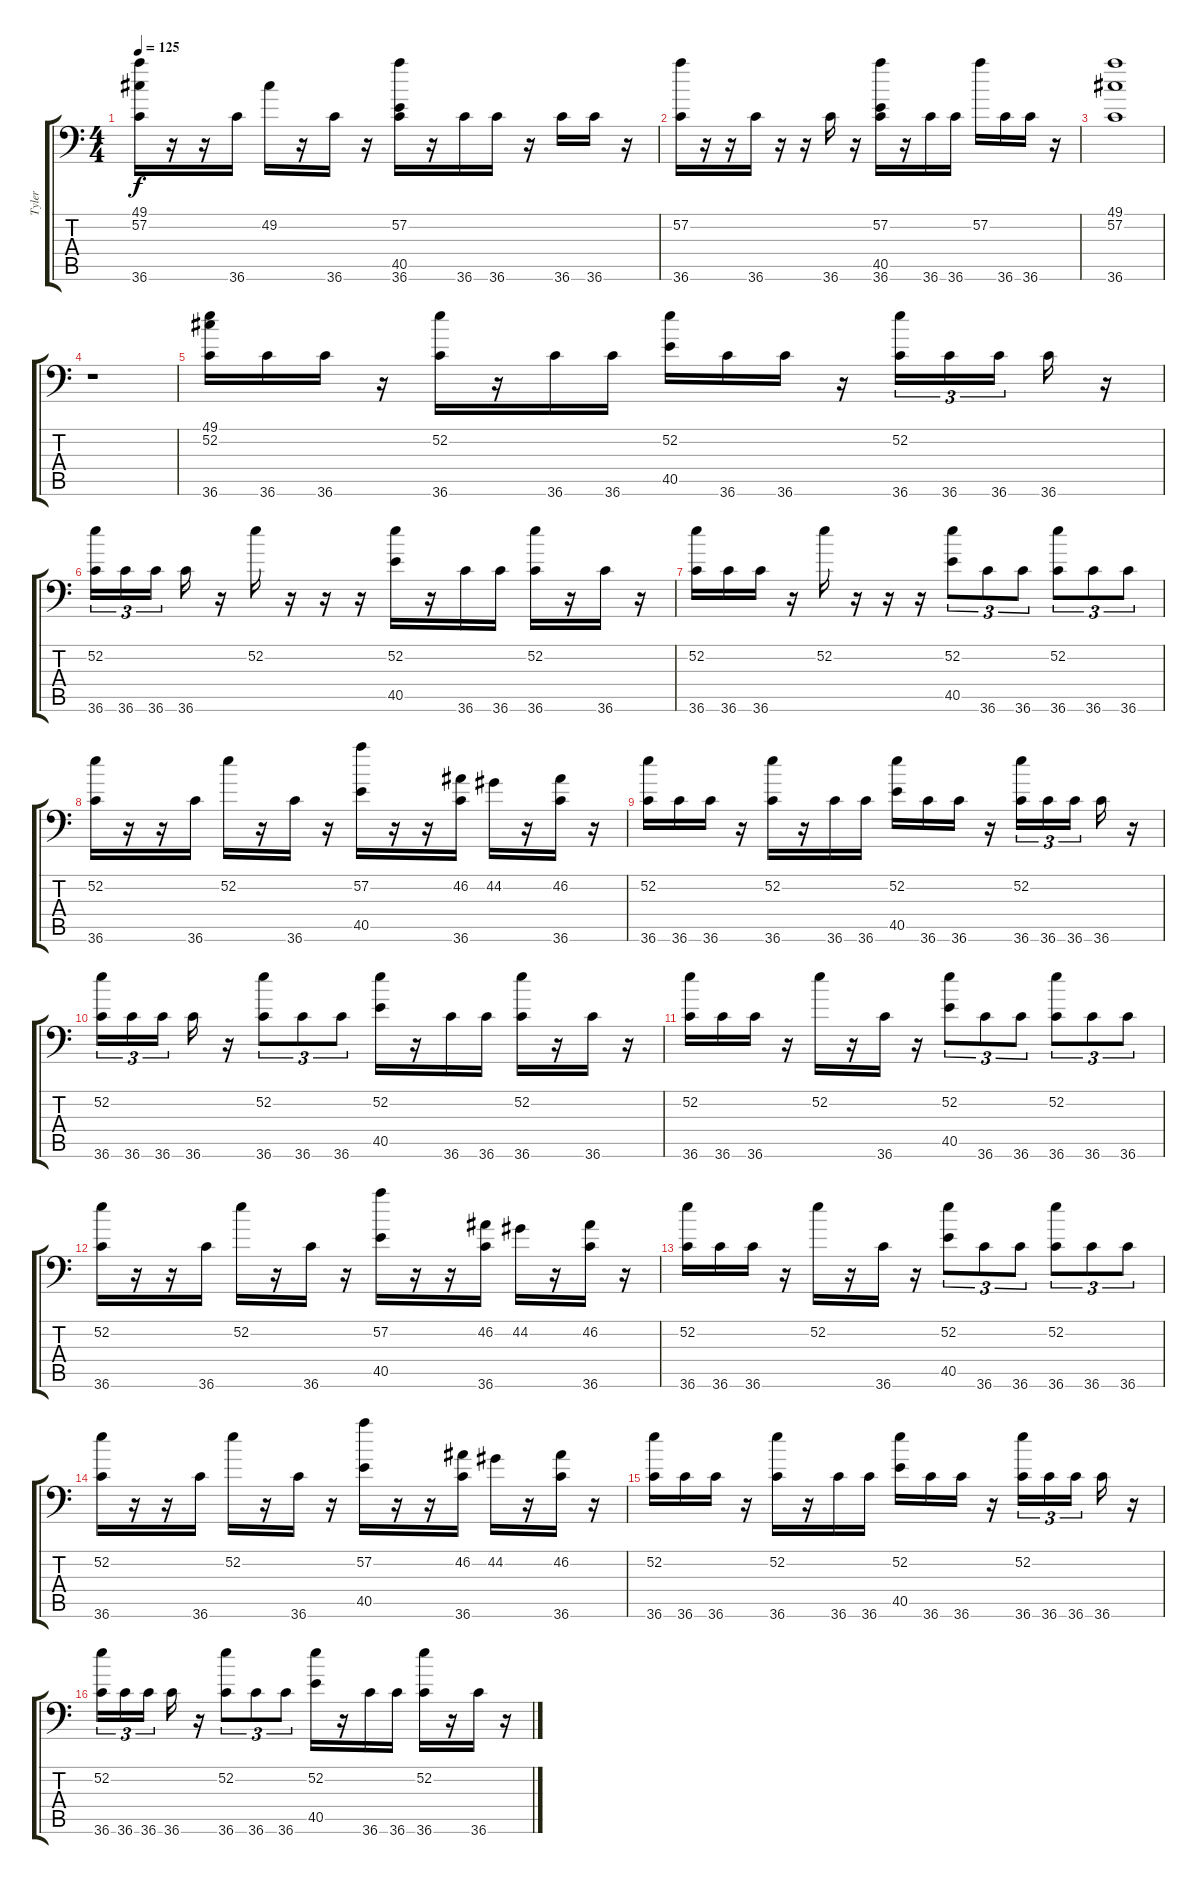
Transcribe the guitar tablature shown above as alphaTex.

\track ("Tyler" "Tyler") {instrument acousticgrandpiano}
\staff {score tabs}
\tuning (C-1 C-1 C-1 C-1 C-1 C-1) {hide}
\ts (4 4)
\tempo 125
\clef f4
\ks c
(49.1 57.2 36.6).16{dy f} r.16 r.16 36.6.16 49.2.16 r.16 36.6.16 r.16 (57.2 40.5 36.6).16 r.16 36.6.16 36.6.16 r.16 36.6.16 36.6.16 r.16 |
(57.2 36.6).16 r.16 r.16 36.6.16 r.16 r.16 36.6.16 r.16 (57.2 40.5 36.6).16 r.16 36.6.16 36.6.16 57.2.16 36.6.16 36.6.16 r.16 |
(49.1 57.2 36.6).1 |
r.1 |
(49.1 52.2 36.6).16 36.6.16 36.6.16 r.16 (52.2 36.6).16 r.16 36.6.16 36.6.16 (52.2 40.5).16 36.6.16 36.6.16 r.16 (52.2 36.6).16{tu (3 2)} 36.6.16{tu (3 2)} 36.6.16{tu (3 2)} 36.6.16 r.16 |
(52.2 36.6).16{tu (3 2)} 36.6.16{tu (3 2)} 36.6.16{tu (3 2)} 36.6.16 r.16 52.2.16 r.16 r.16 r.16 (52.2 40.5).16 r.16 36.6.16 36.6.16 (52.2 36.6).16 r.16 36.6.16 r.16 |
(52.2 36.6).16 36.6.16 36.6.16 r.16 52.2.16 r.16 r.16 r.16 (52.2 40.5).8{tu (3 2)} 36.6.8{tu (3 2)} 36.6.8{tu (3 2)} (52.2 36.6).8{tu (3 2)} 36.6.8{tu (3 2)} 36.6.8{tu (3 2)} |
(52.2 36.6).16 r.16 r.16 36.6.16 52.2.16 r.16 36.6.16 r.16 (57.2 40.5).16 r.16 r.16 (46.2 36.6).16 44.2.16 r.16 (46.2 36.6).16 r.16 |
(52.2 36.6).16 36.6.16 36.6.16 r.16 (52.2 36.6).16 r.16 36.6.16 36.6.16 (52.2 40.5).16 36.6.16 36.6.16 r.16 (52.2 36.6).16{tu (3 2)} 36.6.16{tu (3 2)} 36.6.16{tu (3 2)} 36.6.16 r.16 |
(52.2 36.6).16{tu (3 2)} 36.6.16{tu (3 2)} 36.6.16{tu (3 2)} 36.6.16 r.16 (52.2 36.6).8{tu (3 2)} 36.6.8{tu (3 2)} 36.6.8{tu (3 2)} (52.2 40.5).16 r.16 36.6.16 36.6.16 (52.2 36.6).16 r.16 36.6.16 r.16 |
(52.2 36.6).16 36.6.16 36.6.16 r.16 52.2.16 r.16 36.6.16 r.16 (52.2 40.5).8{tu (3 2)} 36.6.8{tu (3 2)} 36.6.8{tu (3 2)} (52.2 36.6).8{tu (3 2)} 36.6.8{tu (3 2)} 36.6.8{tu (3 2)} |
(52.2 36.6).16 r.16 r.16 36.6.16 52.2.16 r.16 36.6.16 r.16 (57.2 40.5).16 r.16 r.16 (46.2 36.6).16 44.2.16 r.16 (46.2 36.6).16 r.16 |
(52.2 36.6).16 36.6.16 36.6.16 r.16 52.2.16 r.16 36.6.16 r.16 (52.2 40.5).8{tu (3 2)} 36.6.8{tu (3 2)} 36.6.8{tu (3 2)} (52.2 36.6).8{tu (3 2)} 36.6.8{tu (3 2)} 36.6.8{tu (3 2)} |
(52.2 36.6).16 r.16 r.16 36.6.16 52.2.16 r.16 36.6.16 r.16 (57.2 40.5).16 r.16 r.16 (46.2 36.6).16 44.2.16 r.16 (46.2 36.6).16 r.16 |
(52.2 36.6).16 36.6.16 36.6.16 r.16 (52.2 36.6).16 r.16 36.6.16 36.6.16 (52.2 40.5).16 36.6.16 36.6.16 r.16 (52.2 36.6).16{tu (3 2)} 36.6.16{tu (3 2)} 36.6.16{tu (3 2)} 36.6.16 r.16 |
(52.2 36.6).16{tu (3 2)} 36.6.16{tu (3 2)} 36.6.16{tu (3 2)} 36.6.16 r.16 (52.2 36.6).8{tu (3 2)} 36.6.8{tu (3 2)} 36.6.8{tu (3 2)} (52.2 40.5).16 r.16 36.6.16 36.6.16 (52.2 36.6).16 r.16 36.6.16 r.16
